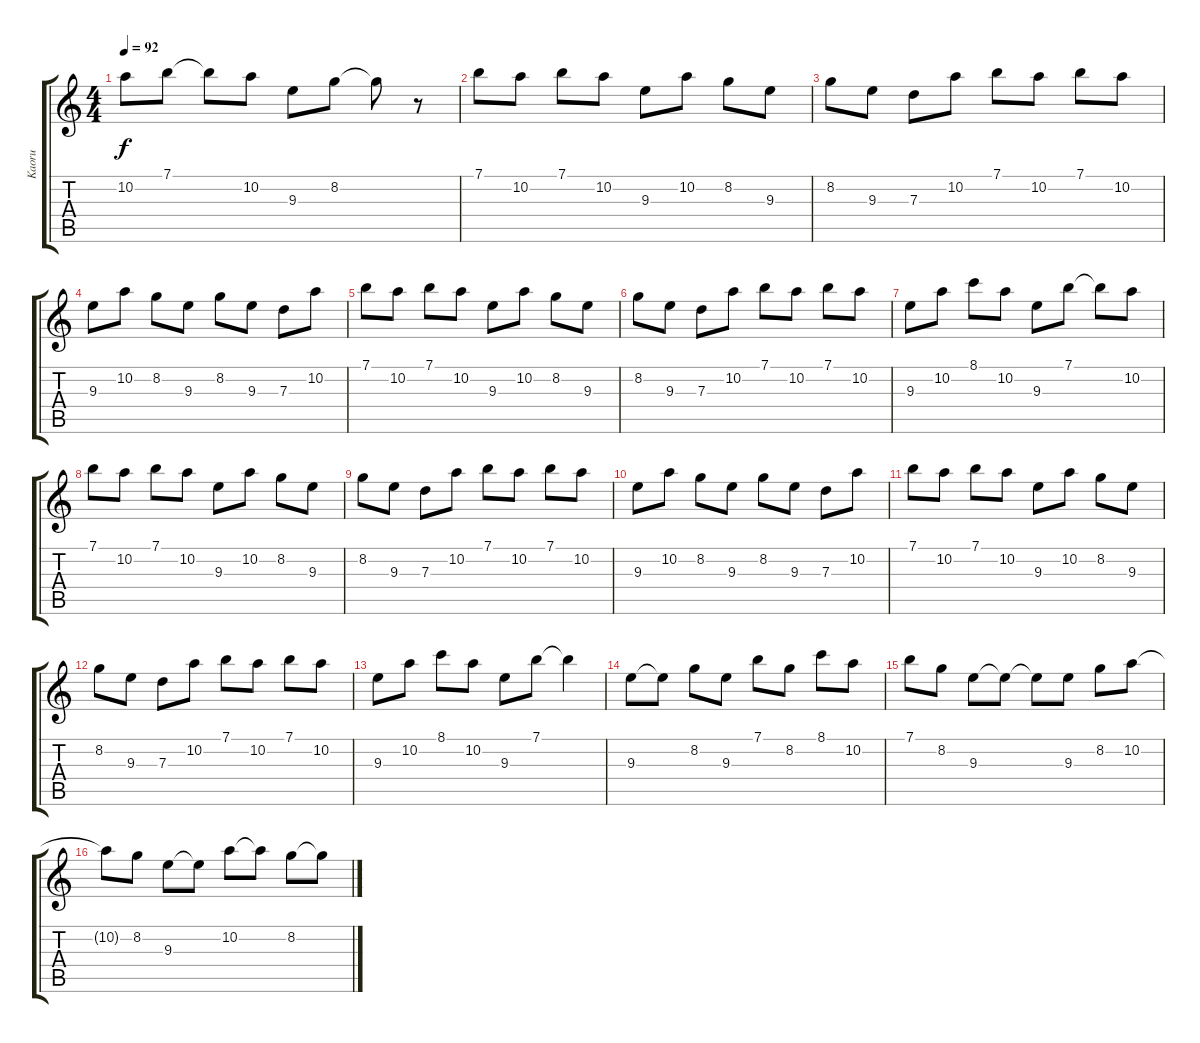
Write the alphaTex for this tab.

\track ("Kaoru" "Kaoru") {instrument electricguitarclean}
\staff {score tabs}
\tuning (E4 B3 G3 D3 A2 E2) {hide}
\ts (4 4)
\tempo 92
\clef g2
\ks c
10.2{t}.8{dy f} 7.1.8 7.1{t}.8 10.2.8 9.3.8 8.2.8 8.2{t}.8 r.8 |
7.1.8 10.2.8 7.1.8 10.2.8 9.3.8 10.2.8 8.2.8 9.3.8 |
8.2.8 9.3.8 7.3.8 10.2.8 7.1.8 10.2.8 7.1.8 10.2.8 |
9.3.8 10.2.8 8.2.8 9.3.8 8.2.8 9.3.8 7.3.8 10.2.8 |
7.1.8 10.2.8 7.1.8 10.2.8 9.3.8 10.2.8 8.2.8 9.3.8 |
8.2.8 9.3.8 7.3.8 10.2.8 7.1.8 10.2.8 7.1.8 10.2.8 |
9.3.8 10.2.8 8.1.8 10.2.8 9.3.8 7.1.8 7.1{t}.8 10.2.8 |
7.1.8 10.2.8 7.1.8 10.2.8 9.3.8 10.2.8 8.2.8 9.3.8 |
8.2.8 9.3.8 7.3.8 10.2.8 7.1.8 10.2.8 7.1.8 10.2.8 |
9.3.8 10.2.8 8.2.8 9.3.8 8.2.8 9.3.8 7.3.8 10.2.8 |
7.1.8 10.2.8 7.1.8 10.2.8 9.3.8 10.2.8 8.2.8 9.3.8 |
8.2.8 9.3.8 7.3.8 10.2.8 7.1.8 10.2.8 7.1.8 10.2.8 |
9.3.8 10.2.8 8.1.8 10.2.8 9.3.8 7.1.8 7.1{t}.4 |
9.3.8 9.3{t}.8 8.2.8 9.3.8 7.1.8 8.2.8 8.1.8 10.2.8 |
7.1.8 8.2.8 9.3.8 9.3{t}.8 9.3{t}.8 9.3.8 8.2.8 10.2.8 |
10.2{t}.8 8.2.8 9.3.8 9.3{t}.8 10.2.8 10.2{t}.8 8.2.8 8.2{t}.8
